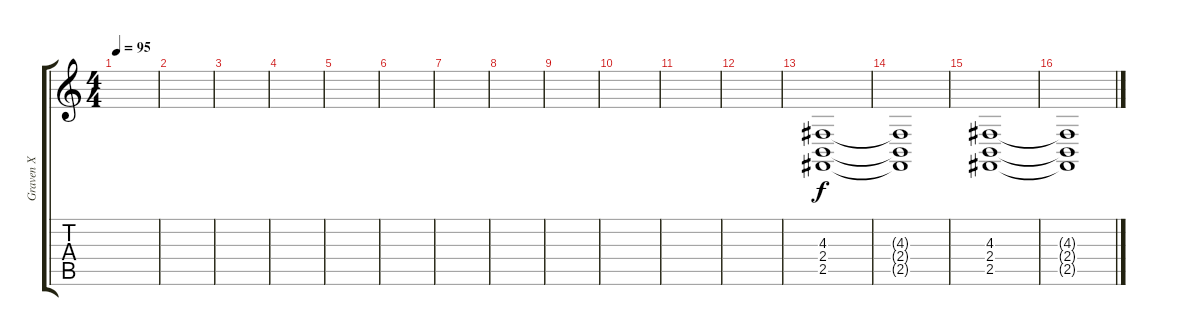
\track ("Graven X" "Graven X") {instrument choiraahs}
\staff {score tabs}
\tuning (B3 Gb3 D3 A2 E2 B1) {hide}
\ts (4 4)
\tempo 95
\clef g2
\ks c
|
|
|
|
|
|
|
|
|
|
|
|
(4.3 2.4 2.5).1 |
(4.3{t} 2.4{t} 2.5{t}).1 |
(4.3 2.4 2.5).1 |
(4.3{t} 2.4{t} 2.5{t}).1
